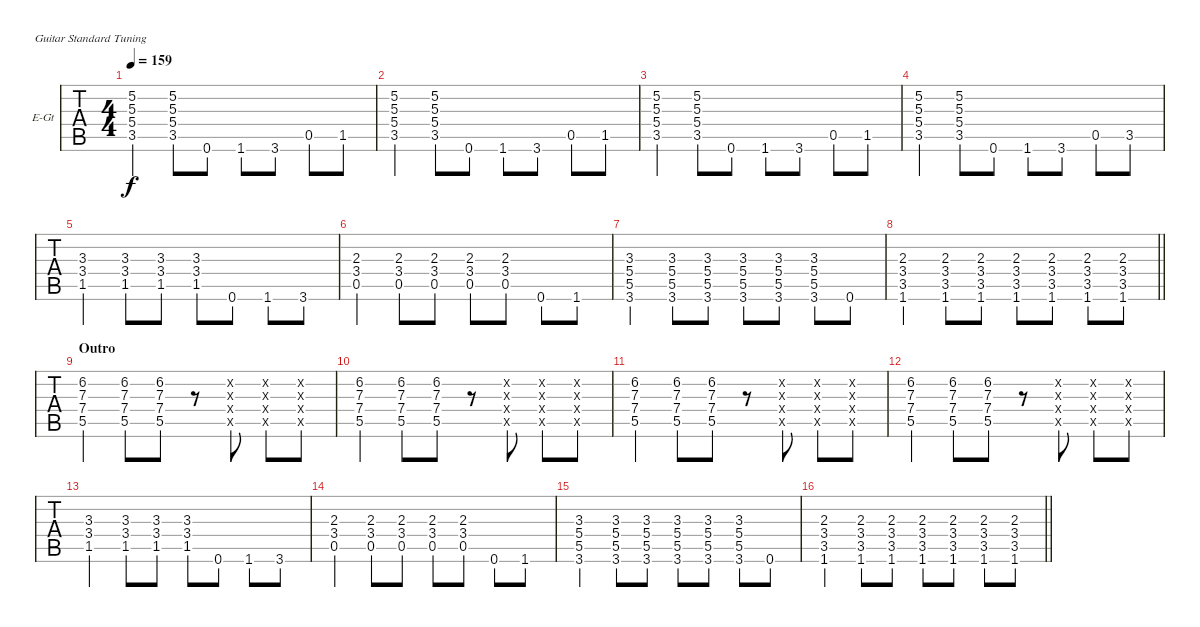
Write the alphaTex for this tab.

\bracketExtendMode groupsimilarinstruments
\firstSystemTrackNameOrientation horizontal
\otherSystemsTrackNameOrientation horizontal
\track ("Nick" "E-Gt") {instrument distortionguitar}
\staff {tabs}
\tuning (E4 B3 G3 D3 A2 E2)
\ts (4 4)
\tempo 159
\clef g2
\ks c
(5.2 5.3 5.4 3.5).4{dy f} (5.2 5.3 5.4 3.5).8 0.6.8 1.6.8 3.6.8 0.5.8 1.5.8 |
(5.2 5.3 5.4 3.5).4 (5.2 5.3 5.4 3.5).8 0.6.8 1.6.8 3.6.8 0.5.8 1.5.8 |
(5.2 5.3 5.4 3.5).4 (5.2 5.3 5.4 3.5).8 0.6.8 1.6.8 3.6.8 0.5.8 1.5.8 |
(5.2 5.3 5.4 3.5).4 (5.2 5.3 5.4 3.5).8 0.6.8 1.6.8 3.6.8 0.5.8 3.5.8 |
(3.3 3.4 1.5).4 (3.3 3.4 1.5).8 (3.3 3.4 1.5).8 (3.3 3.4 1.5).8 0.6.8 1.6.8 3.6.8 |
(2.3 3.4 0.5).4 (2.3 3.4 0.5).8 (2.3 3.4 0.5).8 (2.3 3.4 0.5).8 (2.3 3.4 0.5).8 0.6.8 1.6.8 |
(3.3 5.4 3.6 5.5).4 (3.3 5.4 3.6 5.5).8 (3.3 5.4 3.6 5.5).8 (3.3 5.4 3.6 5.5).8 (3.3 5.4 3.6 5.5).8 (3.6 5.4 3.3 5.5).8 0.6.8 |
\barLineRight lightlight
(2.3 3.4 3.5 1.6).4 (2.3 3.4 3.5 1.6).8 (2.3 3.4 3.5 1.6).8 (2.3 3.4 3.5 1.6).8 (2.3 3.4 3.5 1.6).8 (1.6 2.3 3.4 3.5).8 (1.6 3.5 3.4 2.3).8 |
\section ("" "Outro")
(6.2 7.3 7.4 5.5).4 (6.2 7.3 7.4 5.5).8 (6.2 7.3 7.4 5.5).8 r.8 (0.2{x} 0.3{x} 0.4{x} 0.5{x}).8 (0.2{x} 0.3{x} 0.4{x} 0.5{x}).8 (0.2{x} 0.3{x} 0.4{x} 0.5{x}).8 |
(6.2 7.3 7.4 5.5).4 (6.2 7.3 7.4 5.5).8 (6.2 7.3 7.4 5.5).8 r.8 (0.2{x} 0.3{x} 0.4{x} 0.5{x}).8 (0.2{x} 0.3{x} 0.4{x} 0.5{x}).8 (0.2{x} 0.3{x} 0.4{x} 0.5{x}).8 |
(6.2 7.3 7.4 5.5).4 (6.2 7.3 7.4 5.5).8 (6.2 7.3 7.4 5.5).8 r.8 (0.2{x} 0.3{x} 0.4{x} 0.5{x}).8 (0.2{x} 0.3{x} 0.4{x} 0.5{x}).8 (0.2{x} 0.3{x} 0.4{x} 0.5{x}).8 |
(6.2 7.3 7.4 5.5).4 (6.2 7.3 7.4 5.5).8 (6.2 7.3 7.4 5.5).8 r.8 (0.2{x} 0.3{x} 0.4{x} 0.5{x}).8 (0.2{x} 0.3{x} 0.4{x} 0.5{x}).8 (0.2{x} 0.3{x} 0.4{x} 0.5{x}).8 |
(3.3 3.4 1.5).4 (3.3 3.4 1.5).8 (3.3 3.4 1.5).8 (3.3 3.4 1.5).8 0.6.8 1.6.8 3.6.8 |
(2.3 3.4 0.5).4 (2.3 3.4 0.5).8 (2.3 3.4 0.5).8 (2.3 3.4 0.5).8 (2.3 3.4 0.5).8 0.6.8 1.6.8 |
(3.3 5.4 3.6 5.5).4 (3.3 5.4 3.6 5.5).8 (3.3 5.4 3.6 5.5).8 (3.3 5.4 3.6 5.5).8 (3.3 5.4 3.6 5.5).8 (3.6 5.4 3.3 5.5).8 0.6.8 |
\barLineRight lightlight
(2.3 3.4 3.5 1.6).4 (2.3 3.4 3.5 1.6).8 (2.3 3.4 3.5 1.6).8 (2.3 3.4 3.5 1.6).8 (2.3 3.4 3.5 1.6).8 (1.6 2.3 3.4 3.5).8 (1.6 3.5 3.4 2.3).8
